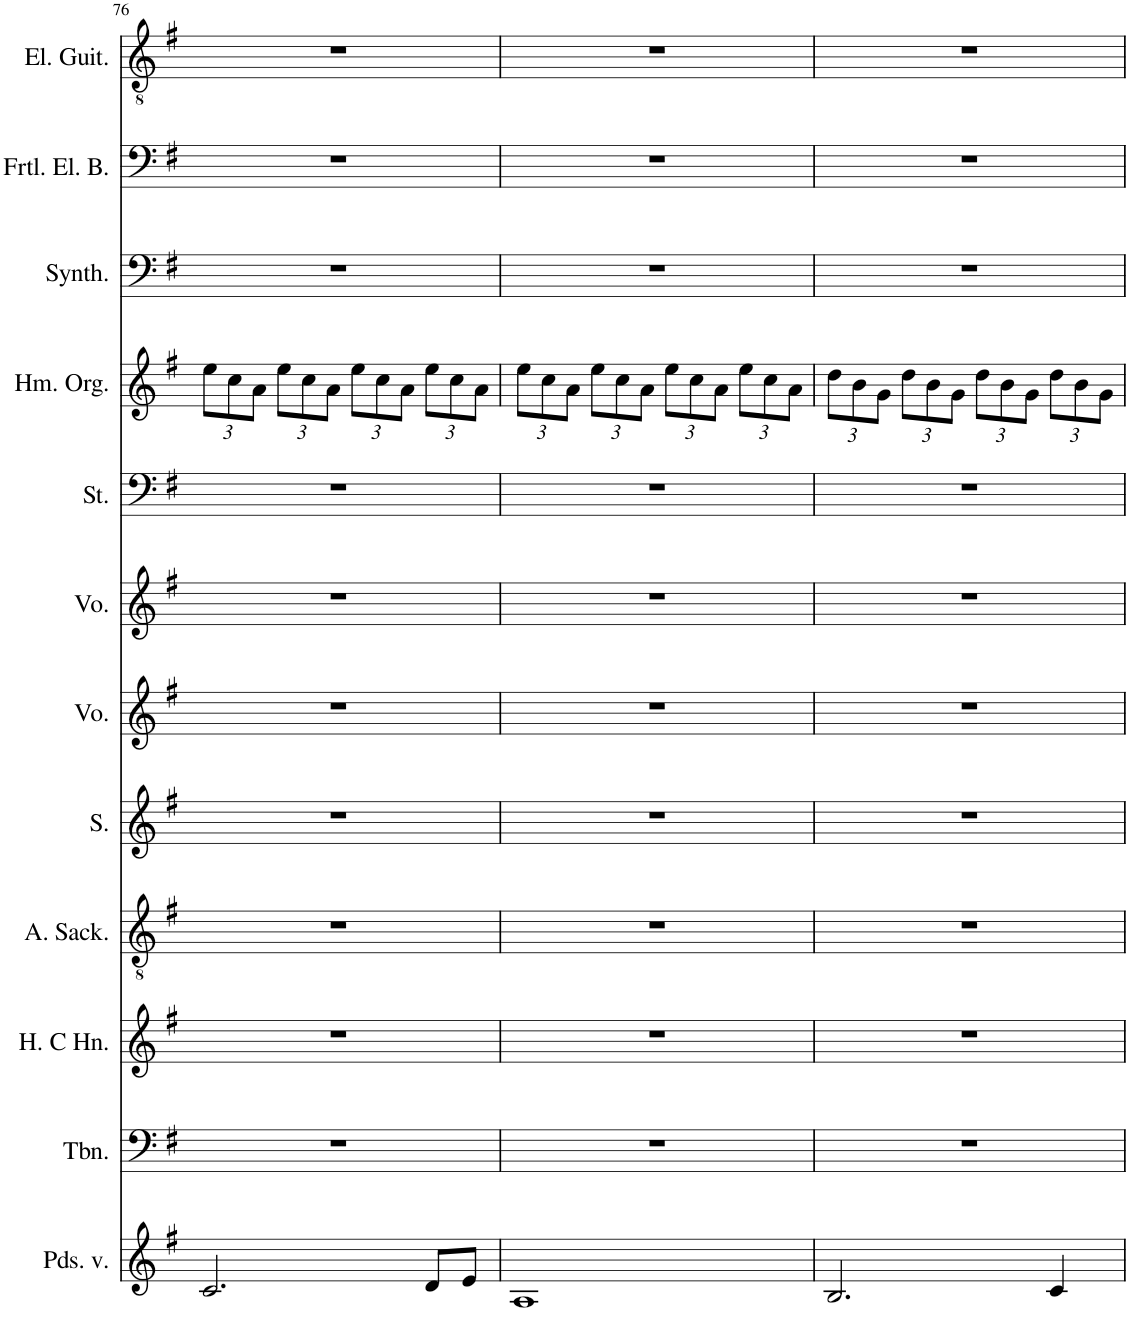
**kern	**kern	**kern	**kern	**kern	**kern	**kern	**kern	**kern	**kern	**kern	**kern
*part12	*part11	*part10	*part9	*part8	*part7	*part6	*part5	*part4	*part3	*part2	*part1
*staff12	*staff11	*staff10	*staff9	*staff8	*staff7	*staff6	*staff5	*staff4	*staff3	*staff2	*staff1
*I"Pardessus de viole, Violin	*I"Trombone, Brass	*I"High C Horn, Brass	*I"Alto Sackbut, Brass	*I"Soprano, Choirs	*I"Voice, Choirs	*I"Voice, Choirs	*I"Strings, Strings	*I"Hammond Organ, Organ	*I"String Synthesizer, Bass 2	*I"Fretless Electric Bass, Bass	*I"Electric Guitar, Guitar2
*I'Pds. v.	*I'Tbn.	*I'H. C Hn.	*I'A. Sack.	*I'S.	*I'Vo.	*I'Vo.	*I'St.	*I'Hm. Org.	*I'Synth.	*I'Frtl. El. B.	*I'El. Guit.
!!LO:PB:g=z
*clefG2	*clefF4	*clefG2	*clefGv2	*clefG2	*clefG2	*clefG2	*clefF4	*clefG2	*clefF4	*clefF4	*clefGv2
*	*	*Trd7c12	*	*	*	*	*	*	*	*Trd7c12	*
*k[f#]	*k[f#]	*k[f#]	*k[f#]	*k[f#]	*k[f#]	*k[f#]	*k[f#]	*k[f#]	*k[f#]	*k[f#]	*k[f#]
*M4/4	*M4/4	*M4/4	*M4/4	*M4/4	*M4/4	*M4/4	*M4/4	*M4/4	*M4/4	*M4/4	*M4/4
*	*	*	*	*	*	*	*	*Xbrackettup	*	*	*
=76	=76	=76	=76	=76	=76	=76	=76	=76	=76	=76	=76
2.c/	1r	1r	1r	1r	1r	1r	1r	12ee\L	1r	1r	1r
.	.	.	.	.	.	.	.	12cc\	.	.	.
.	.	.	.	.	.	.	.	12a\J	.	.	.
.	.	.	.	.	.	.	.	12ee\L	.	.	.
.	.	.	.	.	.	.	.	12cc\	.	.	.
.	.	.	.	.	.	.	.	12a\J	.	.	.
.	.	.	.	.	.	.	.	12ee\L	.	.	.
.	.	.	.	.	.	.	.	12cc\	.	.	.
.	.	.	.	.	.	.	.	12a\J	.	.	.
8d/L	.	.	.	.	.	.	.	12ee\L	.	.	.
.	.	.	.	.	.	.	.	12cc\	.	.	.
8e/J	.	.	.	.	.	.	.	.	.	.	.
.	.	.	.	.	.	.	.	12a\J	.	.	.
=77	=77	=77	=77	=77	=77	=77	=77	=77	=77	=77	=77
1A	1r	1r	1r	1r	1r	1r	1r	12ee\L	1r	1r	1r
.	.	.	.	.	.	.	.	12cc\	.	.	.
.	.	.	.	.	.	.	.	12a\J	.	.	.
.	.	.	.	.	.	.	.	12ee\L	.	.	.
.	.	.	.	.	.	.	.	12cc\	.	.	.
.	.	.	.	.	.	.	.	12a\J	.	.	.
.	.	.	.	.	.	.	.	12ee\L	.	.	.
.	.	.	.	.	.	.	.	12cc\	.	.	.
.	.	.	.	.	.	.	.	12a\J	.	.	.
.	.	.	.	.	.	.	.	12ee\L	.	.	.
.	.	.	.	.	.	.	.	12cc\	.	.	.
.	.	.	.	.	.	.	.	12a\J	.	.	.
=78	=78	=78	=78	=78	=78	=78	=78	=78	=78	=78	=78
2.B/	1r	1r	1r	1r	1r	1r	1r	12dd\L	1r	1r	1r
.	.	.	.	.	.	.	.	12b\	.	.	.
.	.	.	.	.	.	.	.	12g\J	.	.	.
.	.	.	.	.	.	.	.	12dd\L	.	.	.
.	.	.	.	.	.	.	.	12b\	.	.	.
.	.	.	.	.	.	.	.	12g\J	.	.	.
.	.	.	.	.	.	.	.	12dd\L	.	.	.
.	.	.	.	.	.	.	.	12b\	.	.	.
.	.	.	.	.	.	.	.	12g\J	.	.	.
4c/	.	.	.	.	.	.	.	12dd\L	.	.	.
.	.	.	.	.	.	.	.	12b\	.	.	.
.	.	.	.	.	.	.	.	12g\J	.	.	.
=	=	=	=	=	=	=	=	=	=	=	=
*-	*-	*-	*-	*-	*-	*-	*-	*-	*-	*-	*-
